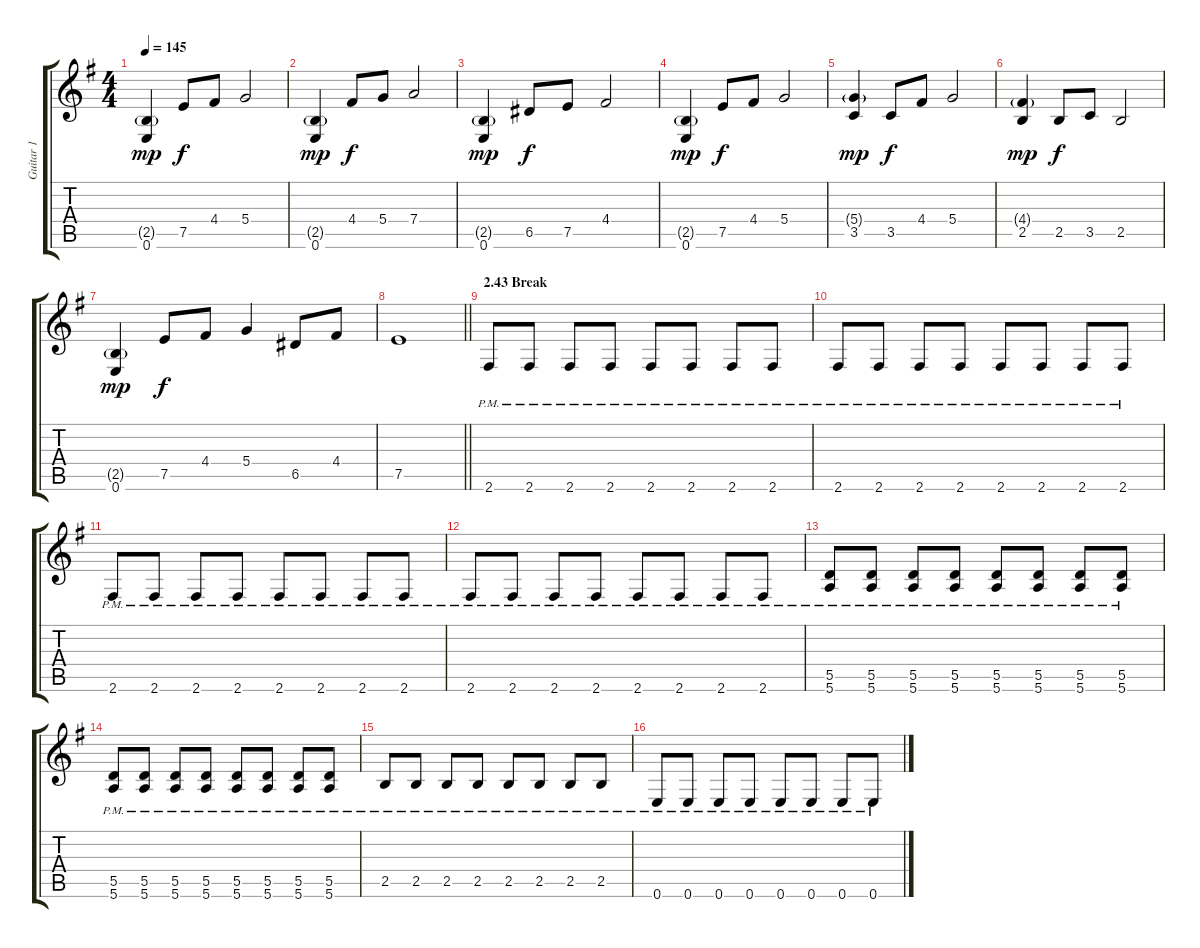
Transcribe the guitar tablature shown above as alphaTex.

\track ("Guitar 1" "Guitar 1") {instrument distortionguitar}
\staff {score tabs}
\tuning (E4 B3 G3 D3 A2 E2) {hide}
\ts (4 4)
\tempo 145
\clef g2
\ks eminor
(2.5{g} 0.6).4{dy mp} 7.5.8{dy f} 4.4.8 5.4.2 |
(2.5{g} 0.6).4{dy mp} 4.4.8{dy f} 5.4.8 7.4.2 |
(2.5{g} 0.6).4{dy mp} 6.5.8{dy f} 7.5.8 4.4.2 |
(2.5{g} 0.6).4{dy mp} 7.5.8{dy f} 4.4.8 5.4.2 |
(5.4{g} 3.5).4{dy mp} 3.5.8{dy f} 4.4.8 5.4.2 |
(4.4{g} 2.5).4{dy mp} 2.5.8{dy f} 3.5.8 2.5.2 |
(2.5{g} 0.6).4{dy mp} 7.5.8{dy f} 4.4.8 5.4.4 6.5.8 4.4.8 |
\barLineRight lightlight
7.5.1 |
\section ("" "2.43 Break")
2.6{pm}.8 2.6{pm}.8 2.6{pm}.8 2.6{pm}.8 2.6{pm}.8 2.6{pm}.8 2.6{pm}.8 2.6{pm}.8 |
2.6{pm}.8 2.6{pm}.8 2.6{pm}.8 2.6{pm}.8 2.6{pm}.8 2.6{pm}.8 2.6{pm}.8 2.6{pm}.8 |
2.6{pm}.8 2.6{pm}.8 2.6{pm}.8 2.6{pm}.8 2.6{pm}.8 2.6{pm}.8 2.6{pm}.8 2.6{pm}.8 |
2.6{pm}.8 2.6{pm}.8 2.6{pm}.8 2.6{pm}.8 2.6{pm}.8 2.6{pm}.8 2.6{pm}.8 2.6{pm}.8 |
(5.5{pm} 5.6{pm}).8 (5.5{pm} 5.6{pm}).8 (5.5{pm} 5.6{pm}).8 (5.5{pm} 5.6{pm}).8 (5.5{pm} 5.6{pm}).8 (5.5{pm} 5.6{pm}).8 (5.5{pm} 5.6{pm}).8 (5.5{pm} 5.6{pm}).8 |
(5.5{pm} 5.6{pm}).8 (5.5{pm} 5.6{pm}).8 (5.5{pm} 5.6{pm}).8 (5.5{pm} 5.6{pm}).8 (5.5{pm} 5.6{pm}).8 (5.5{pm} 5.6{pm}).8 (5.5{pm} 5.6{pm}).8 (5.5{pm} 5.6{pm}).8 |
2.5{pm}.8 2.5{pm}.8 2.5{pm}.8 2.5{pm}.8 2.5{pm}.8 2.5{pm}.8 2.5{pm}.8 2.5{pm}.8 |
0.6{pm}.8 0.6{pm}.8 0.6{pm}.8 0.6{pm}.8 0.6{pm}.8 0.6{pm}.8 0.6{pm}.8 0.6{pm}.8
